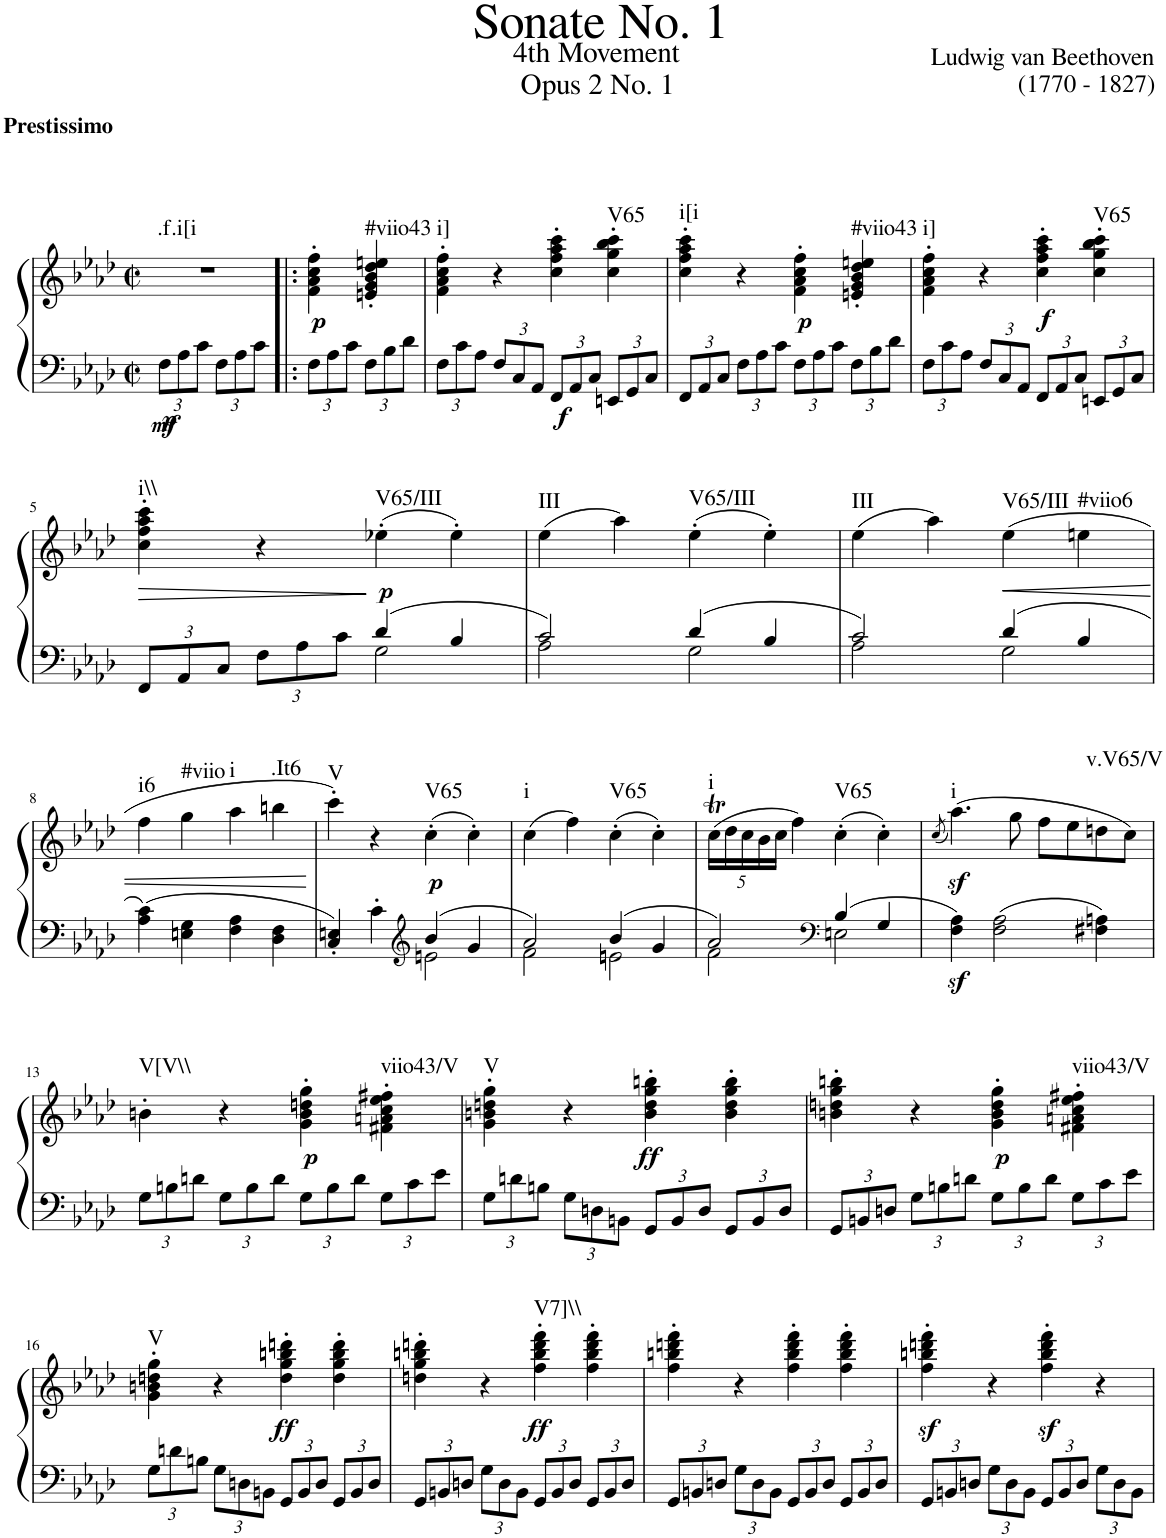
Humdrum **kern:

**kern	**kern	**dynam	**harte
*part1	*part1	*part1	*part1
*staff2	*staff1	*staff1/2	*
*I"Piano	*	*	*
*I'Pno.	*	*	*
*clefF4	*clefG2	*	*
*k[b-e-a-d-]	*k[b-e-a-d-]	*	*
*A-:	*A-:	*	*
*M2/2	*M2/2	*	*
*met(c|)	*met(c|)	*	*
*Xbrackettup	*	*	*
=1	=1	=1	=1
!	!LO:TX:a:B:t=Prestissimo	!	!
!	!	!LO:DY:b=2	!
!	!	!LO:DY:n=1:b=2	!LO:H:kt=.f.i[i
12F\L	1r	p mf	N
12A-\	.	.	.
12c\J	.	.	.
12F\L	.	.	.
12A-\	.	.	.
12c\J	.	.	.
2ryy	.	.	.
=1!|:	=1!|:	=1!|:	=1!|:
!	!	!LO:DY:b	!
12F\L	4f\' 4a-\' 4cc\' 4ff\'	p	.
12A-\	.	.	.
12c\J	.	.	.
!	!	!	!LO:H:kt=#viio43
12F\L	4en/' 4g/' 4b-/' 4dd-/' 4een/'	.	N
12B-\	.	.	.
12d-\J	.	.	.
=2	=2	=2	=2
!	!	!	!LO:H:kt=i]
12F\L	4f\' 4a-\' 4cc\' 4ff\'	.	N
12c\	.	.	.
12A-\J	.	.	.
12F/L	4r	.	.
12C/	.	.	.
12AA-/J	.	.	.
!	!	!LO:DY:b=2	!
12FF/L	4cc\' 4ff\' 4aa-\' 4ccc\'	f	.
12AA-/	.	.	.
12C/J	.	.	.
!	!	!	!LO:H:kt=V65
12EEn/L	4cc\' 4gg\' 4bb-\' 4ccc\'	.	N
12GG/	.	.	.
12C/J	.	.	.
=3	=3	=3	=3
!	!	!	!LO:H:kt=i[i
12FF/L	4cc\' 4ff\' 4aa-\' 4ccc\'	.	N
12AA-/	.	.	.
12C/J	.	.	.
12F\L	4r	.	.
12A-\	.	.	.
12c\J	.	.	.
!	!	!LO:DY:b	!
12F\L	4f\' 4a-\' 4cc\' 4ff\'	p	.
12A-\	.	.	.
12c\J	.	.	.
!	!	!	!LO:H:kt=#viio43
12F\L	4en/' 4g/' 4b-/' 4dd-/' 4een/'	.	N
12B-\	.	.	.
12d-\J	.	.	.
=4	=4	=4	=4
!	!	!	!LO:H:kt=i]
12F\L	4f\' 4a-\' 4cc\' 4ff\'	.	N
12c\	.	.	.
12A-\J	.	.	.
12F/L	4r	.	.
12C/	.	.	.
12AA-/J	.	.	.
!	!	!LO:DY:b	!
12FF/L	4cc\' 4ff\' 4aa-\' 4ccc\'	f	.
12AA-/	.	.	.
12C/J	.	.	.
!	!	!	!LO:H:kt=V65
12EEn/L	4cc\' 4gg\' 4bb-\' 4ccc\'	.	N
12GG/	.	.	.
12C/J	.	.	.
!!LO:LB:g=z
=5	=5	=5	=5
*^	*	*	*
!	!	!	!LO:HP:b	!LO:H:kt=i\\
12FF/L	2ryy	4cc\' 4ff\' 4aa-\' 4ccc\'	>	N
12AA-/	.	.	.	.
12C/J	.	.	.	.
12F\L	.	4r	.	.
12A-\	.	.	.	.
12c\J	.	.	.	.
!	!	!	!LO:DY:n=1:b	!LO:H:kt=V65/III
4d-/	2G\	(4ee-X'\	] p	N
4B-/	.	4ee-'\)	.	.
=6	=6	=6	=6	=6
!	!	!	!	!LO:H:kt=III
2c/	2A-\	(4ee-\	.	N
.	.	4aa-\)	.	.
!	!	!	!	!LO:H:kt=V65/III
4d-/	2G\	(4ee-'\	.	N
4B-/	.	4ee-'\)	.	.
=7	=7	=7	=7	=7
!	!	!	!	!LO:H:kt=III
2c/	2A-\	(4ee-\	.	N
.	.	4aa-\)	.	.
!	!	!	!LO:HP:b	!LO:H:kt=V65/III
4d-/	2G\	(4ee-\	<	N
!	!	!	!	!LO:H:kt=#viio6
4B-/	.	4een\	.	N
*v	*v	*	*	*
!!LO:LB:g=z
=8	=8	=8	=8
!	!	!	!LO:H:kt=i6
4A-\ 4c\	4ff\	.	N
!	!	!	!LO:H:kt=#viio
4En\ 4G\	4gg\	.	N
!	!	!	!LO:H:kt=i
4F\ 4A-\	4aa-\	.	N
!	!	!	!LO:H:kt=.It6
4D-\ 4F\	4bbn\	.	N
.	.	[	.
=9	=9	=9	=9
*^	*	*	*
!	!	!	!	!LO:H:kt=V
4C/' 4En/'	2ryy	4ccc'\)	.	N
4c'\	.	4r	.	.
*clefG2	*	*	*	*
!	!	!	!LO:DY:b	!LO:H:kt=V65
4b-/	2en\	(4cc'\	p	N
4g/	.	4cc'\)	.	.
=10	=10	=10	=10	=10
!	!	!	!	!LO:H:kt=i
2a-/	2f\	(4cc\	.	N
.	.	4ff\)	.	.
!	!	!	!	!LO:H:kt=V65
4b-/	2en\	(4cc'\	.	N
4g/	.	4cc'\)	.	.
=11	=11	=11	=11	=11
*	*	*Xbrackettup	*	*
!	!	!	!	!LO:H:kt=i
2a-/	2f\	(20cct\LL	.	N
.	.	20dd-\	.	.
.	.	20cc\	.	.
.	.	20b-\	.	.
.	.	20cc\JJ	.	.
.	.	4ff\)	.	.
*clefF4	*	*	*	*
!	!	!	!	!LO:H:kt=V65
4B-/	2En\	(4cc'\	.	N
4G/	.	4cc'\)	.	.
*v	*v	*	*	*
=12	=12	=12	=12
.	(8qcc/	.	.
!	!	!LO:DY:b	!LO:H:kt=i
4F\z< 4A-\z<	(4.aa-\)	sf	N
2F\ 2A-\	.	.	.
.	8gg\	.	.
.	8ff\L	.	.
.	8ee-\	.	.
!	!	!	!LO:H:kt=v.V65/V
4F#X\ 4An\	8ddn\	.	N
.	8cc\J)	.	.
!!LO:LB:g=z
=13	=13	=13	=13
!	!	!	!LO:H:kt=V[V\\
12G\L	4bn'\	.	N
12Bn\	.	.	.
12dn\J	.	.	.
12G\L	4r	.	.
12B\	.	.	.
12d\J	.	.	.
!	!	!LO:DY:b	!
12G\L	4g\' 4b\' 4ddn\' 4gg\'	p	.
12B\	.	.	.
12d\J	.	.	.
!	!	!	!LO:H:kt=viio43/V
12G\L	4f#X\' 4an\' 4cc\' 4ee-\' 4ff#X\'	.	N
12c\	.	.	.
12e-\J	.	.	.
=14	=14	=14	=14
!	!	!	!LO:H:kt=V
12G\L	4g\' 4bn\' 4ddn\' 4gg\'	.	N
12dn\	.	.	.
12Bn\J	.	.	.
12G\L	4r	.	.
12Dn\	.	.	.
12BBn\J	.	.	.
!	!	!LO:DY:b	!
12GG/L	4b\' 4dd\' 4gg\' 4bbn\'	ff	.
12BB/	.	.	.
12D/J	.	.	.
12GG/L	4b\' 4dd\' 4gg\' 4bb\'	.	.
12BB/	.	.	.
12D/J	.	.	.
=15	=15	=15	=15
12GG/L	4bn\' 4ddn\' 4gg\' 4bbn\'	.	.
12BBn/	.	.	.
12Dn/J	.	.	.
12G\L	4r	.	.
12Bn\	.	.	.
12dn\J	.	.	.
!	!	!LO:DY:b	!
12G\L	4g\' 4b\' 4dd\' 4gg\'	p	.
12B\	.	.	.
12d\J	.	.	.
!	!	!	!LO:H:kt=viio43/V
12G\L	4f#X\' 4an\' 4cc\' 4ee-\' 4ff#X\'	.	N
12c\	.	.	.
12e-\J	.	.	.
!!LO:LB:g=z
=16	=16	=16	=16
!	!	!	!LO:H:kt=V
12G\L	4g\' 4bn\' 4ddn\' 4gg\'	.	N
12dn\	.	.	.
12Bn\J	.	.	.
12G\L	4r	.	.
12Dn\	.	.	.
12BBn\J	.	.	.
!	!	!LO:DY:b	!
12GG/L	4dd\' 4gg\' 4bbn\' 4dddn\'	ff	.
12BB/	.	.	.
12D/J	.	.	.
12GG/L	4dd\' 4gg\' 4bb\' 4ddd\'	.	.
12BB/	.	.	.
12D/J	.	.	.
=17	=17	=17	=17
12GG/L	4ddn\' 4gg\' 4bbn\' 4dddn\'	.	.
12BBn/	.	.	.
12Dn/J	.	.	.
12G\L	4r	.	.
12D\	.	.	.
12BB\J	.	.	.
!	!	!LO:DY:b	!LO:H:kt=V7]\\
12GG/L	4ff\' 4bb\' 4ddd\' 4fff\'	ff	N
12BB/	.	.	.
12D/J	.	.	.
12GG/L	4ff\' 4bb\' 4ddd\' 4fff\'	.	.
12BB/	.	.	.
12D/J	.	.	.
=18	=18	=18	=18
12GG/L	4ff\' 4bbn\' 4dddn\' 4fff\'	.	.
12BBn/	.	.	.
12Dn/J	.	.	.
12G\L	4r	.	.
12D\	.	.	.
12BB\J	.	.	.
12GG/L	4ff\' 4bb\' 4ddd\' 4fff\'	.	.
12BB/	.	.	.
12D/J	.	.	.
12GG/L	4ff\' 4bb\' 4ddd\' 4fff\'	.	.
12BB/	.	.	.
12D/J	.	.	.
=19	=19	=19	=19
12GG/L	4ff\z<' 4bbn\z<' 4dddn\z<' 4fff\z<'	.	.
12BBn/	.	.	.
12Dn/J	.	.	.
12G\L	4r	.	.
12D\	.	.	.
12BB\J	.	.	.
12GG/L	4ff\z<' 4bb\z<' 4ddd\z<' 4fff\z<'	.	.
12BB/	.	.	.
12D/J	.	.	.
12G\L	4r	.	.
12D\	.	.	.
12BB\J	.	.	.
=	=	=	=
*-	*-	*-	*-
